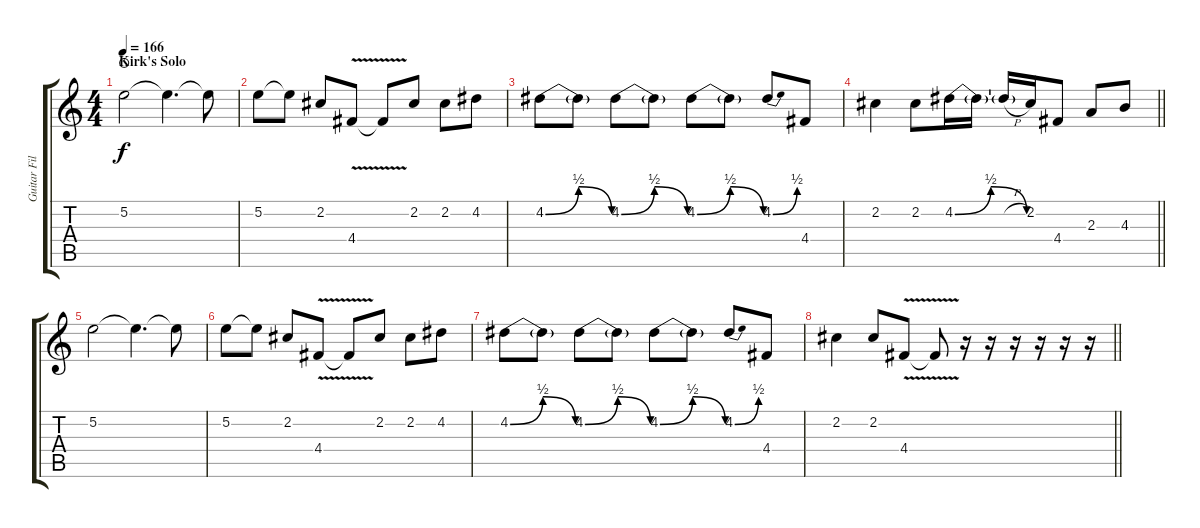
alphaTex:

\track ("Guitar Fills/Harmonies" "Guitar Fil") {instrument distortionguitar}
\staff {score tabs}
\tuning (E4 B3 G3 D3 A2 E2) {hide}
\ts (4 4)
\section ("" "Kirk's Solo")
\tempo 166
\clef g2
\ks c
5.2.2{dy f volume 9 waho} 5.2{t}.4{d} 5.2{t}.8 |
5.2.8 5.2{t}.8 2.2.8 4.4{v}.8 4.4{t}.8 2.2.8 2.2.8 4.2.8 |
4.2{be (bendrelease 0 0 15 2 15 2 60 0)}.8 4.2{t}.8 4.2{be (bendrelease 0 0 15 2 15 2 60 0)}.8 4.2{t}.8 4.2{be (bendrelease 0 0 15 2 15 2 60 0)}.8 4.2{t}.8 4.2{be (bend 0 0 60 2)}.8 4.4.8 |
\barLineRight lightlight
2.2.4 2.2.8 4.2{be (bendrelease 0 0 15 2 15 2 60 0)}.16 4.2{t}.16 4.2{h t}.16 2.2.16 4.4.8 2.3.8 4.3.8 |
5.2.2 5.2{t}.4{d} 5.2{t}.8 |
5.2.8 5.2{t}.8 2.2.8 4.4{v}.8 4.4{t}.8 2.2.8 2.2.8 4.2.8 |
4.2{be (bendrelease 0 0 15 2 15 2 60 0)}.8 4.2{t}.8 4.2{be (bendrelease 0 0 15 2 15 2 60 0)}.8 4.2{t}.8 4.2{be (bendrelease 0 0 15 2 15 2 60 0)}.8 4.2{t}.8 4.2{be (bend 0 0 60 2)}.8 4.4.8 |
\barLineRight lightlight
2.2.4 2.2.8 4.4{v}.8 4.4{t}.8 r.16 r.16 r.16 r.16 r.16 r.16
